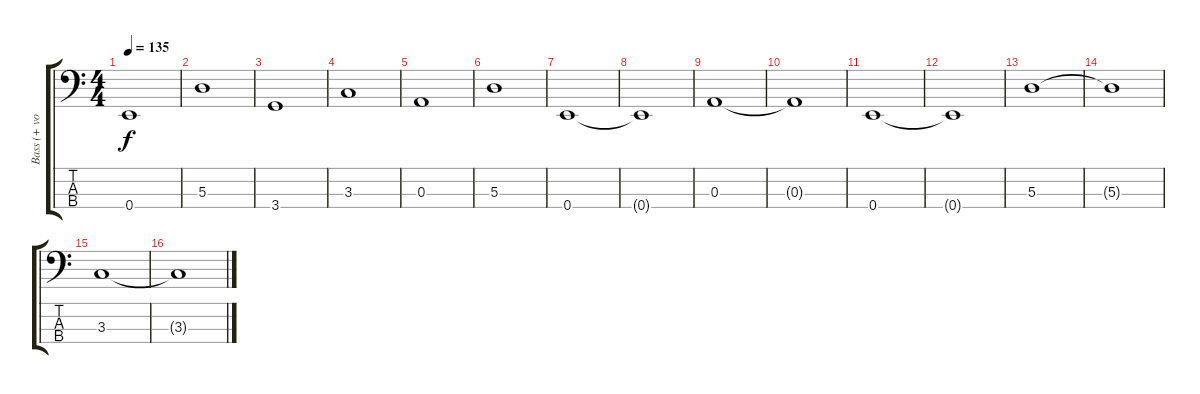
\track ("Bass (+ volume)" "Bass (+ vo") {instrument electricbassfinger}
\staff {score tabs}
\tuning (G2 D2 A1 E1) {hide}
\ts (4 4)
\tempo 135
\clef f4
\ks c
0.4.1{dy f} |
5.3.1 |
3.4.1 |
3.3.1 |
0.3.1 |
5.3.1 |
0.4.1 |
0.4{t}.1 |
0.3.1 |
0.3{t}.1 |
0.4.1 |
0.4{t}.1 |
5.3.1 |
5.3{t}.1 |
3.3.1 |
3.3{t}.1
